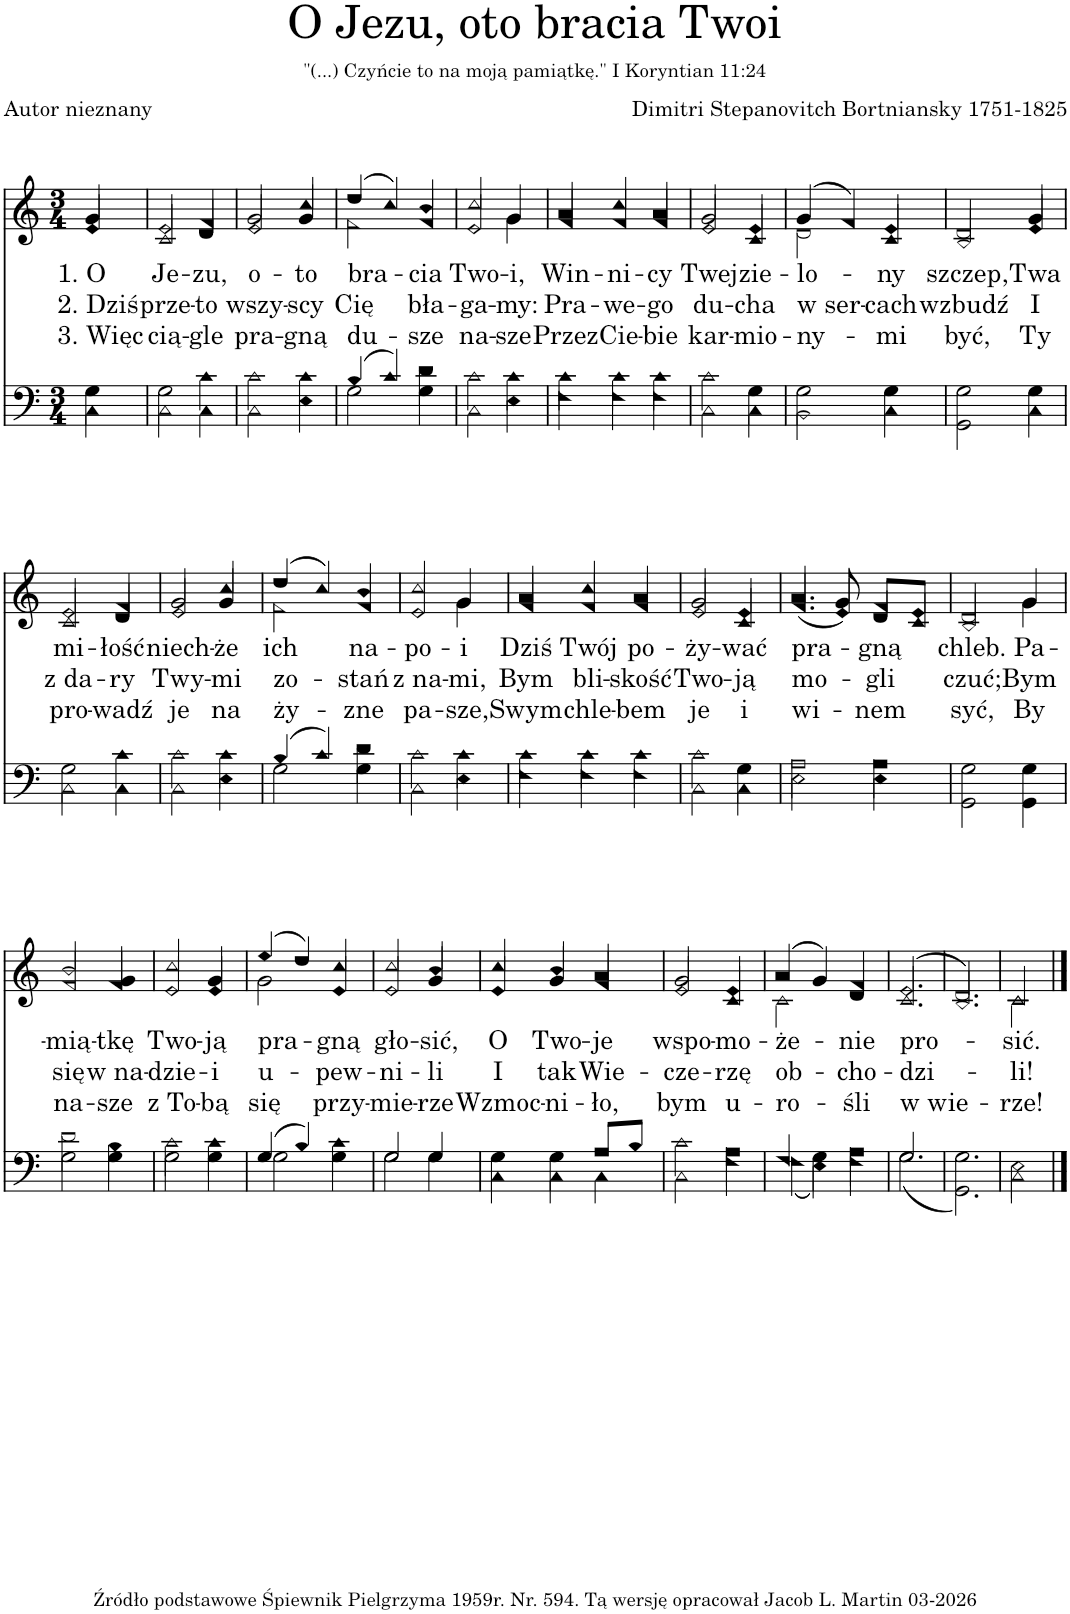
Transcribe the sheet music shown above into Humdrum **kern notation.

**kern	**kern	**text	**text	**text
*part2	*part1	*part1	*part1	*part1
*staff2	*staff1	*staff1	*staff1	*staff1
*I"Men	*I"Women	*	*	*
*clefF4	*clefG2	*	*	*
*k[]	*k[]	*	*	*
*M3/4	*M3/4	*	*	*
=1	=1	=1	=1	=1
*^	*	*	*	*
!	!	!	!LO:LY:b	!LO:LY:b	!LO:LY:b
*	*	*^	*	*	*
4G\	4C\	4g/	4e/	1. O	2. Dziś	3. Więc
=2	=2	=2	=2	=2	=2	=2
!	!	!	!	!LO:LY:b	!LO:LY:b	!LO:LY:b
2G\	2C\	2e/	2c/	Je-	prze-	cią-
!	!	!	!	!LO:LY:b	!LO:LY:b	!LO:LY:b
4c\	4C\	4f/	4d/	-zu,	-to	-gle
=3	=3	=3	=3	=3	=3	=3
!	!	!	!	!LO:LY:b	!LO:LY:b	!LO:LY:b
2c\	2C\	2g/	2e/	o-	wszy-	pra-
!	!	!	!	!LO:LY:b	!LO:LY:b	!LO:LY:b
4c\	4E\	4cc/	4g/	-to	-scy	-gną
=4	=4	=4	=4	=4	=4	=4
!	!	!	!	!LO:LY:b	!LO:LY:b	!LO:LY:b
(4B/	2G\	(>4dd/	2f\	bra-	Cię	du-
4c/)	.	4cc/)	.	.	.	.
!	!	!	!	!LO:LY:b	!LO:LY:b	!LO:LY:b
4d\	4G\	4b/	4f/	-cia	bła-	-sze
=5	=5	=5	=5	=5	=5	=5
!	!	!	!	!LO:LY:b	!LO:LY:b	!LO:LY:b
2c\	2C\	2cc/	2e/	Two-	-ga-	na-
!	!	!	!	!LO:LY:b	!LO:LY:b	!LO:LY:b
4c\	4E\	4g/	4g\	-i,	-my:	-sze
=6	=6	=6	=6	=6	=6	=6
!	!	!	!	!LO:LY:b	!LO:LY:b	!LO:LY:b
4c\	4F\	4a/	4f/	Win-	Pra-	Przez
!	!	!	!	!LO:LY:b	!LO:LY:b	!LO:LY:b
4c\	4F\	4cc/	4f/	-ni-	-we-	Cie-
!	!	!	!	!LO:LY:b	!LO:LY:b	!LO:LY:b
4c\	4F\	4a/	4f/	-cy	-go	-bie
=7	=7	=7	=7	=7	=7	=7
!	!	!	!	!LO:LY:b	!LO:LY:b	!LO:LY:b
2c\	2C\	2g/	2e/	Twej	du-	kar-
!	!	!	!	!LO:LY:b	!LO:LY:b	!LO:LY:b
4G\	4C\	4e/	4c/	zie-	-cha	-mio-
=8	=8	=8	=8	=8	=8	=8
!	!	!	!	!LO:LY:b	!LO:LY:b	!LO:LY:b
2G\	2BB\	(4g/	2d\	-lo-	w ser-	-ny-
.	.	4f/)	.	.	.	.
!	!	!	!	!LO:LY:b	!LO:LY:b	!LO:LY:b
4G\	4C\	4e/	4c/	-ny	-cach	-mi
=9	=9	=9	=9	=9	=9	=9
!	!	!	!	!LO:LY:b	!LO:LY:b	!LO:LY:b
2G\	2GG\	2d/	2B/	szczep,	wzbudź	być,
!	!	!	!	!LO:LY:b	!LO:LY:b	!LO:LY:b
4G\	4C\	4g/	4e/	Twa	I	Ty
!!LO:LB:g=z	!!
=10	=10	=10	=10	=10	=10	=10
!	!	!	!	!LO:LY:b	!LO:LY:b	!LO:LY:b
2G\	2C\	2e/	2c/	mi-	z da-	pro-
!	!	!	!	!LO:LY:b	!LO:LY:b	!LO:LY:b
4c\	4C\	4f/	4d/	-łość	-ry	-wadź
=11	=11	=11	=11	=11	=11	=11
!	!	!	!	!LO:LY:b	!LO:LY:b	!LO:LY:b
2c\	2C\	2g/	2e/	niech-	Twy-	je
!	!	!	!	!LO:LY:b	!LO:LY:b	!LO:LY:b
4c\	4E\	4cc/	4g/	-że	-mi	na
=12	=12	=12	=12	=12	=12	=12
!	!	!	!	!LO:LY:b	!LO:LY:b	!LO:LY:b
(4B/	2G\	(4dd/	2f\	ich	zo-	ży-
4c/)	.	4cc/)	.	.	.	.
!	!	!	!	!LO:LY:b	!LO:LY:b	!LO:LY:b
4d\	4G\	4b/	4f/	na-	-stań	-zne
=13	=13	=13	=13	=13	=13	=13
!	!	!	!	!LO:LY:b	!LO:LY:b	!LO:LY:b
2c\	2C\	2cc/	2e/	-po-	z na-	pa-
!	!	!	!	!LO:LY:b	!LO:LY:b	!LO:LY:b
4c\	4E\	4g/	4g\	-i	-mi,	-sze,
=14	=14	=14	=14	=14	=14	=14
!	!	!	!	!LO:LY:b	!LO:LY:b	!LO:LY:b
4c\	4F\	4a/	4f/	Dziś	Bym	Swym
!	!	!	!	!LO:LY:b	!LO:LY:b	!LO:LY:b
4c\	4F\	4cc/	4f/	Twój	bli-	chle-
!	!	!	!	!LO:LY:b	!LO:LY:b	!LO:LY:b
4c\	4F\	4a/	4f/	po-	-skość	-bem
=15	=15	=15	=15	=15	=15	=15
!	!	!	!	!LO:LY:b	!LO:LY:b	!LO:LY:b
2c\	2C\	2g/	2e/	-ży-	Two-	je
!	!	!	!	!LO:LY:b	!LO:LY:b	!LO:LY:b
4G\	4C\	4e/	4c/	-wać	-ją	i
=16	=16	=16	=16	=16	=16	=16
!	!	!	!	!LO:LY:b	!LO:LY:b	!LO:LY:b
2A\	2E\	(>4.a/	(4.f/	pra-	mo-	wi-
.	.	8g/)	8e/)	.	.	.
!	!	!	!	!LO:LY:b	!LO:LY:b	!LO:LY:b
4A\	4E\	8f/L	8d/L	-gną	-gli	-nem
.	.	8e/J	8c/J	.	.	.
=17	=17	=17	=17	=17	=17	=17
!	!	!	!	!LO:LY:b	!LO:LY:b	!LO:LY:b
2G\	2GG\	2d/	2B/	chleb.	czuć;	syć,
!	!	!	!	!LO:LY:b	!LO:LY:b	!LO:LY:b
4G\	4GG\	4g/	4g\	Pa-	Bym	By
!!LO:LB:g=z	!!
=18	=18	=18	=18	=18	=18	=18
!	!	!	!	!LO:LY:b	!LO:LY:b	!LO:LY:b
2d\	2G\	2b/	2f/	-mią-	się	na-
!	!	!	!	!LO:LY:b	!LO:LY:b	!LO:LY:b
4B\	4G\	4g/	4f/	-tkę	w na-	-sze
=19	=19	=19	=19	=19	=19	=19
!	!	!	!	!LO:LY:b	!LO:LY:b	!LO:LY:b
2c\	2G\	2cc/	2e/	Two-	-dzie-	z To-
!	!	!	!	!LO:LY:b	!LO:LY:b	!LO:LY:b
4c\	4G\	4g/	4e/	-ją	-i	-bą
=20	=20	=20	=20	=20	=20	=20
!	!	!	!	!LO:LY:b	!LO:LY:b	!LO:LY:b
(4G/	2G\	(>4ee/	2g\	pra-	u-	się
4B/)	.	4dd/)	.	.	.	.
!	!	!	!	!LO:LY:b	!LO:LY:b	!LO:LY:b
4c\	4G\	4cc/	4e/	-gną	-pew-	przy-
=21	=21	=21	=21	=21	=21	=21
!	!	!	!	!LO:LY:b	!LO:LY:b	!LO:LY:b
2G/	2G\	2cc/	2e/	gło-	-ni-	-mie-
!	!	!	!	!LO:LY:b	!LO:LY:b	!LO:LY:b
4G/	4G\	4b/	4g/	-sić,	-li	-rze
=22	=22	=22	=22	=22	=22	=22
!	!	!	!	!LO:LY:b	!LO:LY:b	!LO:LY:b
4G\	4C\	4cc/	4e/	O	I	Wzmoc-
!	!	!	!	!LO:LY:b	!LO:LY:b	!LO:LY:b
4G\	4C\	4b/	4g/	Two-	tak	-ni-
!	!	!	!	!LO:LY:b	!LO:LY:b	!LO:LY:b
8A/L	4C\	4a/	4f/	-je	Wie-	-ło,
8B/J	.	.	.	.	.	.
=23	=23	=23	=23	=23	=23	=23
!	!	!	!	!LO:LY:b	!LO:LY:b	!LO:LY:b
2c\	2C\	2g/	2e/	wspo-	-cze-	bym
!	!	!	!	!LO:LY:b	!LO:LY:b	!LO:LY:b
4A\	4F\	4e/	4c/	-mo-	-rzę	u-
=24	=24	=24	=24	=24	=24	=24
!	!	!	!	!LO:LY:b	!LO:LY:b	!LO:LY:b
(4F/	(4F\	(4a/	2c\	-że-	ob-	-ro-
4G\)	4E\)	4g/)	.	.	.	.
!	!	!	!	!LO:LY:b	!LO:LY:b	!LO:LY:b
4A\	4F\	4f/	4d/	-nie	-cho-	-śli
=25	=25	=25	=25	=25	=25	=25
!	!	!	!	!LO:LY:b	!LO:LY:b	!LO:LY:b
(2.G/	(2.G\	(>2.e/	(2.c/	pro-	-dzi-	w wie-
=26	=26	=26	=26	=26	=26	=26
2.G\)	2.GG\)	2.d/)	2.B/)	.	.	.
=27	=27	=27	=27	=27	=27	=27
!	!	!	!	!LO:LY:b	!LO:LY:b	!LO:LY:b
2E\	2C\	2c/	2c\	-sić.	-li!	-rze!
*v	*v	*	*	*	*	*
*	*v	*v	*	*	*
==	==	==	==	==
*-	*-	*-	*-	*-
